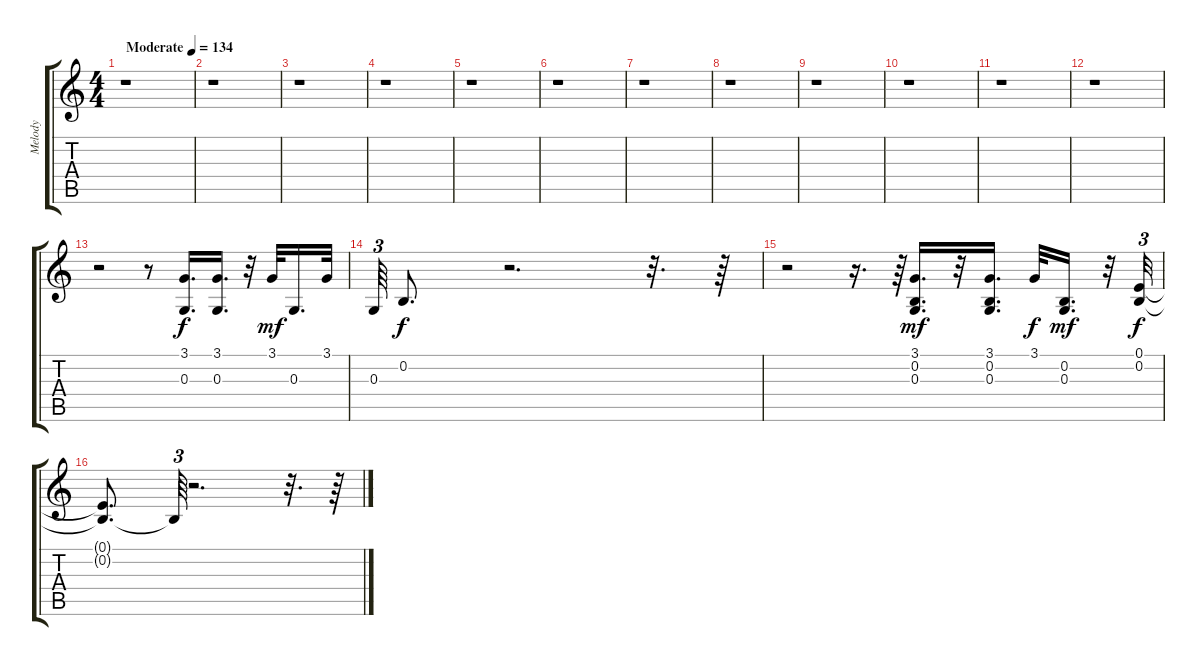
\track ("Melody" "Melody") {instrument fx8scifi}
\staff {score tabs}
\tuning (E4 B3 G3 D3 A2 E2) {hide}
\ts (4 4)
\tempo (134 "Moderate")
\clef g2
\ks c
r.1{dy f instrument fx8scifi} |
r.1 |
r.1 |
r.1 |
r.1 |
r.1 |
r.1 |
r.1 |
r.1 |
r.1 |
r.1 |
r.1 |
r.2 r.8 (3.1 0.3).16{d} (3.1 0.3).16{d} r.32 3.1.32{dy mf} 0.3.16{d} 3.1.32 |
0.3.64{tu (3 2)} 0.2.8{d dy f} r.2{d} r.32{d} r.64 |
r.2 r.16{d} r.64{tu (3 2)} (3.1 0.2 0.3).16{d dy mf} r.32 (3.1 0.2 0.3).16{d} 3.1.32{dy f} (0.2 0.3).16{d dy mf} r.32 (0.1 0.2).32{tu (3 2) dy f} |
(0.1{t} 0.2{t}).8{d} 0.2{t}.64{tu (3 2)} r.2{d} r.32{d} r.64
